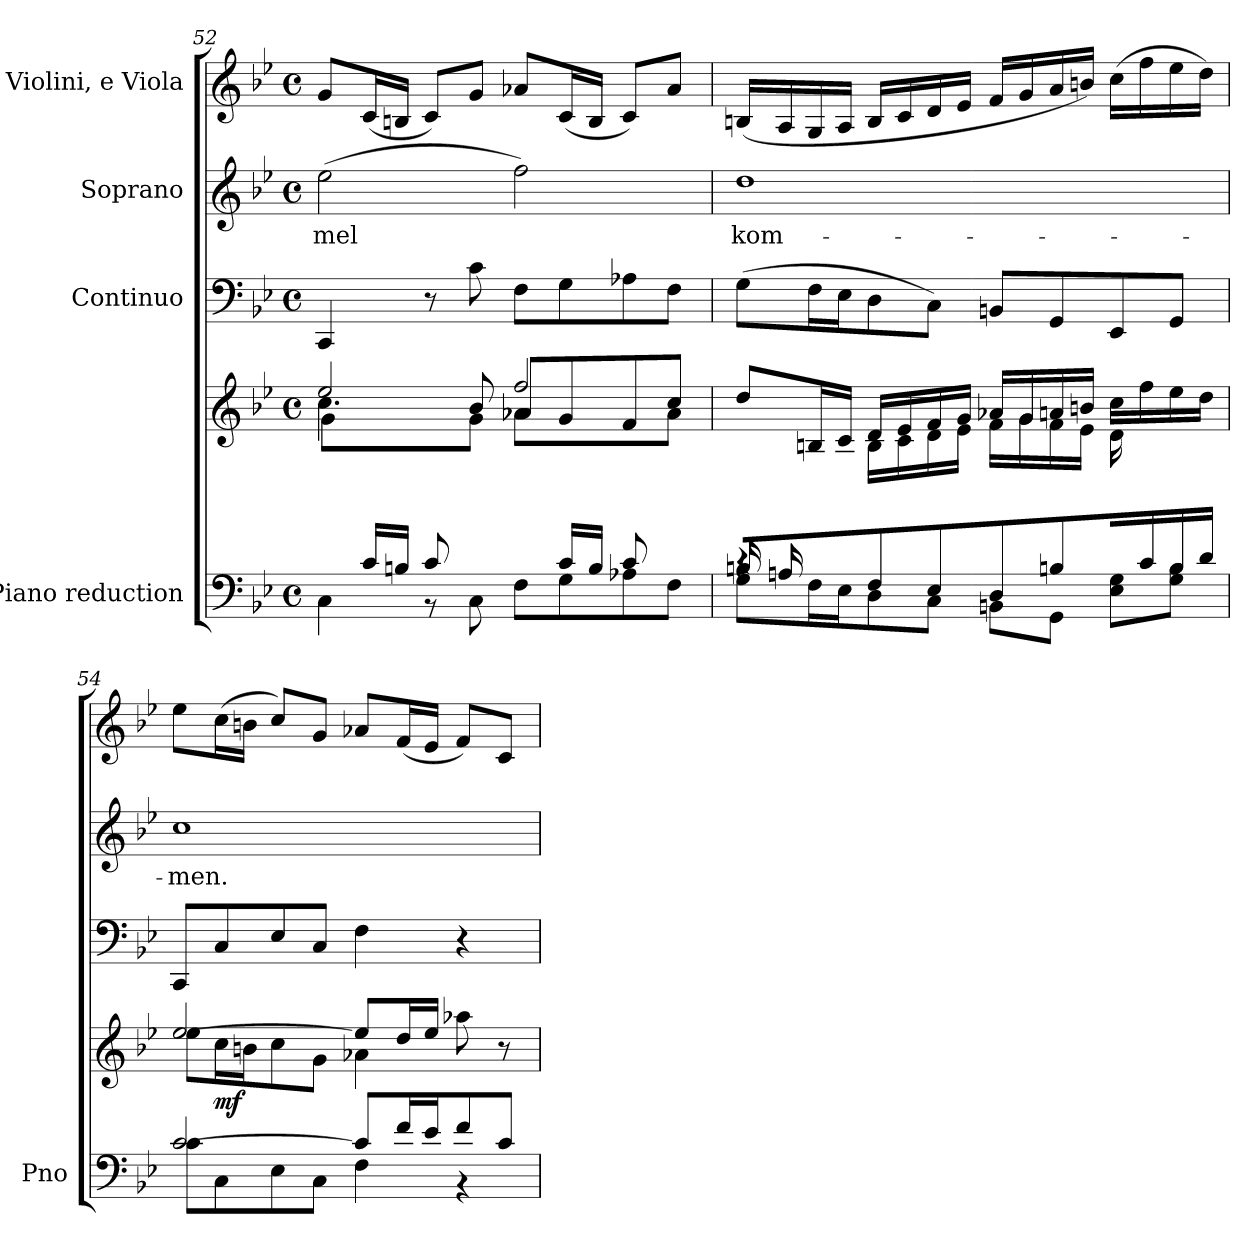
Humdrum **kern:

**kern	**kern	**dynam	**kern	**kern	**text	**kern
*part4	*part4	*part4	*part3	*part2	*part2	*part1
*staff5	*staff4	*staff4/5	*staff3	*staff2	*staff2	*staff1
*I"Piano reduction	*	*	*I"Continuo	*I"Soprano	*	*I"Violini, e Viola
*I'Pno	*	*	*	*	*	*
*clefF4	*clefG2	*	*clefF4	*clefG2	*	*clefG2
*k[b-e-]	*k[b-e-]	*	*k[b-e-]	*k[b-e-]	*	*k[b-e-]
*M4/4	*M4/4	*	*M4/4	*M4/4	*	*M4/4
*met(c)	*met(c)	*	*met(c)	*met(c)	*	*met(c)
=52	=52	=52	=52	=52	=52	=52
*^	*^	*	*	*	*	*
*	*	*	*^	*	*	*	*	*
!	!	!	!	!	!	!	!	!LO:LY:b	!
8ryy	4C\	2ee-/	4.cc\	8g\L	.	4CC/	(>2ee-\	-mel	8g/L
16c/L	.	.	.	4ryy	.	.	.	.	(<16c/L
16Bn/J	.	.	.	.	.	.	.	.	16Bn/JJ
8c/	8r	.	.	.	.	8r	.	.	8c/L)
4ryy	8C\	.	8b-/	8g\J	.	8c\	.	.	8g/J
.	8F\L	2ff/	8a-X/L	8a-X\L	.	8F\L	2ff\)	.	8a-X/L
16c/L	8G\	.	8g/	4ryy	.	8G\	.	.	(<16c/L
16B/J	.	.	.	.	.	.	.	.	16B/JJ
8c/	8A-X\	.	8f/	.	.	8A-X\	.	.	8c/L)
8ryy	8F\J	.	8cc/J	8a-\J	.	8F\J	.	.	8a-/J
!!LO:LB:g=z
=53	=53	=53	=53	=53	=53	=53	=53	=53	=53
*	*^	*	*	*	*	*	*	*	*
!	!	!	!	!	!	!	!	!	!LO:LY:b	!
16Bn/LL	4rc	8G\L	8dd/L	8ryy	2.ryy	.	(>8G\L	1dd	kom-	(<16Bn/LL
16An/	.	.	.	.	.	.	.	.	.	16A/
2..ryy	.	16F\L	16Bn/L	16G\	.	.	16F\L	.	.	16G/
.	.	16E-\J	16c/JJ	16A\JJ	.	.	16E-\J	.	.	16A/JJ
.	8F/L	8D\	16d/LL	16B\LL	.	.	8D\	.	.	16B/LL
.	.	.	16e-/	16c\	.	.	.	.	.	16c/
.	8E-/J	8C\J	16f/	16d\	.	.	8C\J)	.	.	16d/
.	.	.	16g/JJ	16e-\JJ	.	.	.	.	.	16e-/JJ
.	8D/L	8BBn\L	16a-X/LL	16f\LL	.	.	8BBn/L	.	.	16f/LL
.	.	.	16g/	16g\	.	.	.	.	.	16g/
.	8Bn/J	8GG\J	16an/	16f\	.	.	8GG/	.	.	16a/
.	.	.	16bn/JJ	16e-\JJ	.	.	.	.	.	16bn/JJ)
.	16ryy	8E-\ 8G\L	16cc\LL	4ryy	16d\LL	.	8EE-/	.	.	(>16cc\LL
.	16c/	.	16ff\	.	8.ryy	.	.	.	.	16ff\
.	16B/	8G\ 8B\J	16ee-\	.	.	.	8GG/J	.	.	16ee-\
.	16d/JJ	.	16dd\JJ	.	.	.	.	.	.	16dd\JJ)
*	*v	*v	*	*	*	*	*	*	*	*
*	*	*	*v	*v	*	*	*	*	*
=54	=54	=54	=54	=54	=54	=54	=54	=54
!	!	!	!	!	!	!	!LO:LY:b	!
[2c/	8c\L	[2ee-/	8ee-\L	.	8CC/L	1cc	-men.	8ee-\L
!	!	!	!	!LO:DY:b	!	!	!	!
.	8C\	.	16cc\L	mf	8C/	.	.	(>16cc\L
.	.	.	16bn\J	.	.	.	.	16bn\JJ
.	8E-\	.	8cc\	.	8E-/	.	.	8cc/L)
.	8C\J	.	8g\J	.	8C/J	.	.	8g/J
8c/L]	4F\	8ee-/L]	4a-X\	.	4F\	.	.	8a-X/L
16f/L	.	16dd/L	.	.	.	.	.	(<16f/L
16e-/J	.	16ee-/JJ	.	.	.	.	.	16e-/JJ
8f/	4r	8ryy	8aa-X\	.	4r	.	.	8f/L)
8c/J	.	8r	8ryy	.	.	.	.	8c/J
*v	*v	*	*	*	*	*	*	*
*	*v	*v	*	*	*	*	*
=	=	=	=	=	=	=
*-	*-	*-	*-	*-	*-	*-
